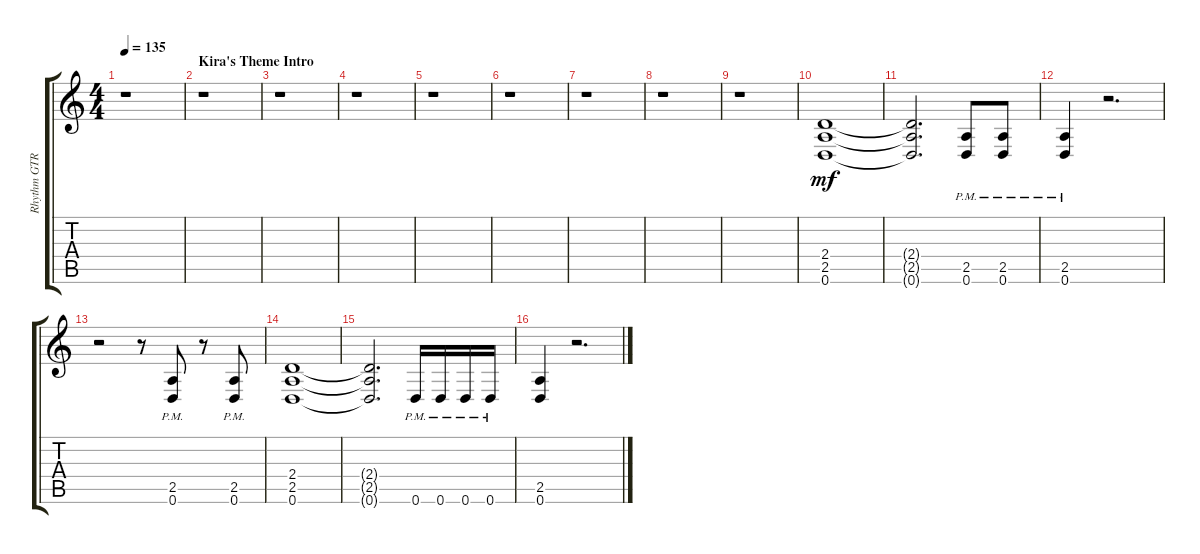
\track ("Rhythm GTR 2" "Rhythm GTR") {instrument distortionguitar}
\staff {score tabs}
\tuning (D4 A3 F3 C3 G2 D2) {hide}
\ts (4 4)
\tempo 135
\clef g2
\ks aminor
r.1{dy mf instrument distortionguitar} |
\section ("" "Kira's Theme Intro")
r.1 |
r.1 |
r.1 |
r.1 |
r.1 |
r.1 |
r.1 |
r.1 |
(2.4 2.5 0.6).1 |
(2.4{t} 2.5{t} 0.6{t}).2{d} (2.5{pm} 0.6{pm}).8 (2.5{pm} 0.6{pm}).8 |
(2.5{pm} 0.6{pm}).4 r.2{d} |
r.2 r.8 (2.5{pm} 0.6{pm}).8 r.8 (2.5{pm} 0.6{pm}).8 |
(2.4 2.5 0.6).1 |
(2.4{t} 2.5{t} 0.6{t}).2{d} 0.6{pm}.16 0.6{pm}.16 0.6{pm}.16 0.6{pm}.16 |
(2.5 0.6).4 r.2{d}
